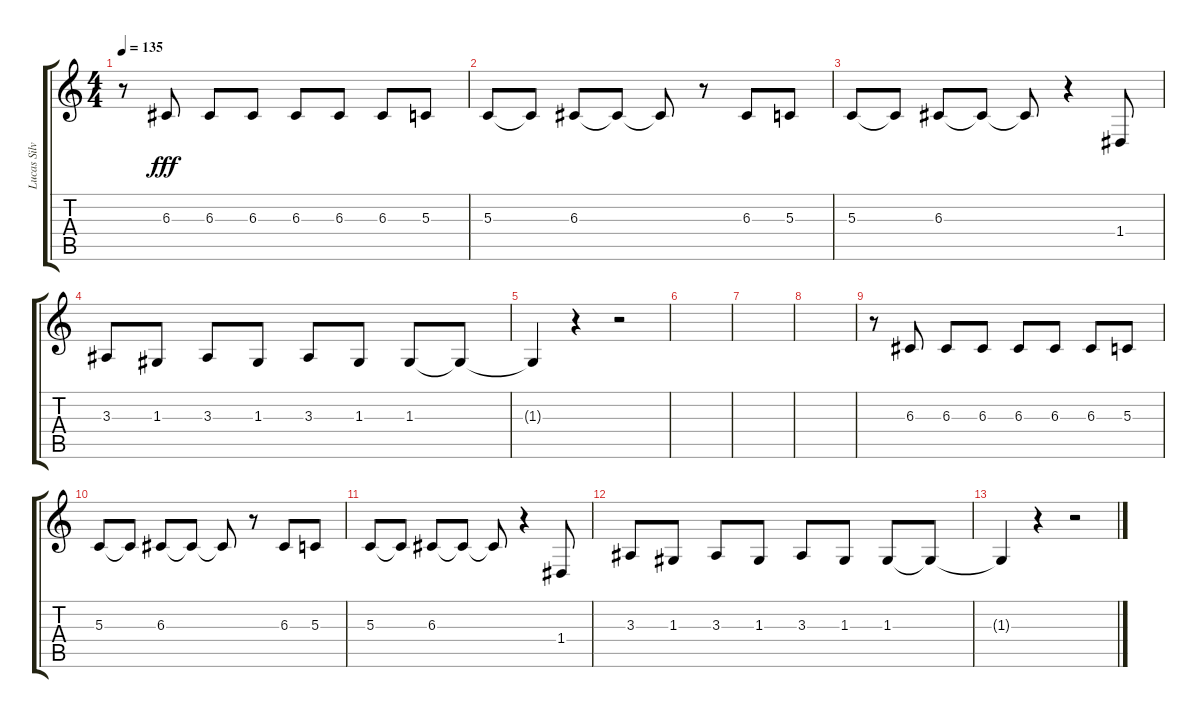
\track ("Lucas Silveira I" "Lucas Silv") {instrument voiceoohs}
\staff {score tabs}
\tuning (E4 B3 G3 D3 A2 E2) {hide}
\ts (4 4)
\tempo 135
\clef g2
\ks c
r.8{dy fff} 6.3.8 6.3.8 6.3.8 6.3.8 6.3.8 6.3.8 5.3.8 |
5.3.8 5.3{t}.8 6.3.8 6.3{t}.8 6.3{t}.8 r.8 6.3.8 5.3.8 |
5.3.8 5.3{t}.8 6.3.8 6.3{t}.8 6.3{t}.8 r.4 1.4.8 |
3.3.8 1.3.8 3.3.8 1.3.8 3.3.8 1.3.8 1.3.8 1.3{t}.8 |
1.3{t}.4 r.4 r.2 |
|
|
|
r.8 6.3.8 6.3.8 6.3.8 6.3.8 6.3.8 6.3.8 5.3.8 |
5.3.8 5.3{t}.8 6.3.8 6.3{t}.8 6.3{t}.8 r.8 6.3.8 5.3.8 |
5.3.8 5.3{t}.8 6.3.8 6.3{t}.8 6.3{t}.8 r.4 1.4.8 |
3.3.8 1.3.8 3.3.8 1.3.8 3.3.8 1.3.8 1.3.8 1.3{t}.8 |
1.3{t}.4 r.4 r.2
